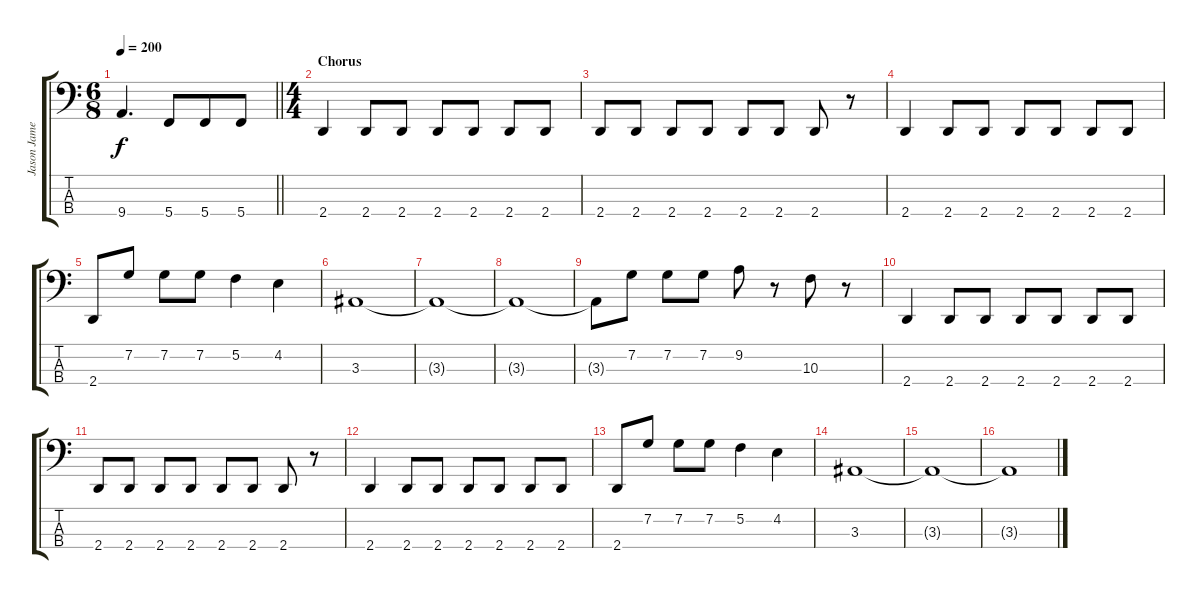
\track ("Jason James" "Jason Jame") {instrument electricbassfinger}
\staff {score tabs}
\tuning (F2 C2 G1 C1) {hide}
\ts (6 8)
\tempo 200
\clef f4
\barLineRight lightlight
\ks c
9.4.4{d dy f} 5.4.8 5.4.8 5.4.8 |
\ts (4 4)
\section ("" "Chorus")
2.4.4 2.4.8 2.4.8 2.4.8 2.4.8 2.4.8 2.4.8 |
2.4.8 2.4.8 2.4.8 2.4.8 2.4.8 2.4.8 2.4.8 r.8 |
2.4.4 2.4.8 2.4.8 2.4.8 2.4.8 2.4.8 2.4.8 |
2.4.8 7.2.8 7.2.8 7.2.8 5.2.4 4.2.4 |
3.3.1 |
3.3{t}.1 |
3.3{t}.1 |
3.3{t}.8 7.2.8 7.2.8 7.2.8 9.2.8 r.8 10.3.8 r.8 |
2.4.4 2.4.8 2.4.8 2.4.8 2.4.8 2.4.8 2.4.8 |
2.4.8 2.4.8 2.4.8 2.4.8 2.4.8 2.4.8 2.4.8 r.8 |
2.4.4 2.4.8 2.4.8 2.4.8 2.4.8 2.4.8 2.4.8 |
2.4.8 7.2.8 7.2.8 7.2.8 5.2.4 4.2.4 |
3.3.1 |
3.3{t}.1 |
3.3{t}.1
